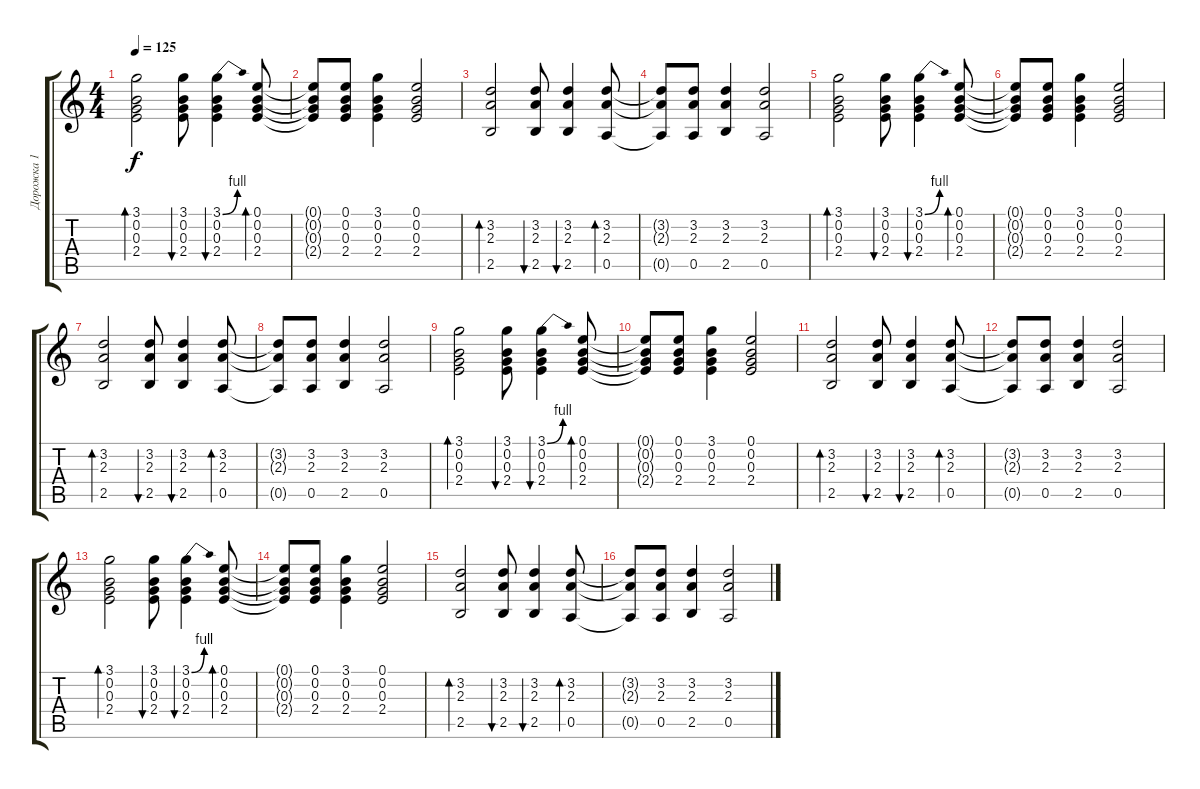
\track ("Дорожка 1" "Дорожка 1") {instrument acousticguitarsteel}
\staff {score tabs}
\tuning (E4 B3 G3 D3 A2 E2) {hide}
\ts (4 4)
\tempo 125
\clef g2
\ks c
(3.1 0.2 0.3 2.4).2{bd 240 dy f volume 9 instrument acousticguitarsteel} (3.1 0.2 0.3 2.4).8{bu 30} (3.1{be (bend 0 0 60 4)} 0.2 0.3 2.4).4{bu 30} (0.1 0.2 0.3 2.4).8{bd 120} |
(0.1{t} 0.2{t} 0.3{t} 2.4{t}).8 (0.1 0.2 0.3 2.4).8 (3.1 0.2 0.3 2.4).4 (0.1 0.2 0.3 2.4).2 |
(3.2 2.3 2.5).2{bd 240} (3.2 2.3 2.5).8{bu 30} (3.2 2.3 2.5).4{bu 30} (3.2 2.3 0.5).8{bd 120} |
(3.2{t} 2.3{t} 0.5{t}).8 (3.2 2.3 0.5).8 (3.2 2.3 2.5).4 (3.2 2.3 0.5).2 |
(3.1 0.2 0.3 2.4).2{bd 240} (3.1 0.2 0.3 2.4).8{bu 30} (3.1{be (bend 0 0 60 4)} 0.2 0.3 2.4).4{bu 30} (0.1 0.2 0.3 2.4).8{bd 120} |
(0.1{t} 0.2{t} 0.3{t} 2.4{t}).8 (0.1 0.2 0.3 2.4).8 (3.1 0.2 0.3 2.4).4 (0.1 0.2 0.3 2.4).2 |
(3.2 2.3 2.5).2{bd 240} (3.2 2.3 2.5).8{bu 30} (3.2 2.3 2.5).4{bu 30} (3.2 2.3 0.5).8{bd 120} |
(3.2{t} 2.3{t} 0.5{t}).8 (3.2 2.3 0.5).8 (3.2 2.3 2.5).4 (3.2 2.3 0.5).2 |
(3.1 0.2 0.3 2.4).2{bd 240} (3.1 0.2 0.3 2.4).8{bu 30} (3.1{be (bend 0 0 60 4)} 0.2 0.3 2.4).4{bu 30} (0.1 0.2 0.3 2.4).8{bd 120} |
(0.1{t} 0.2{t} 0.3{t} 2.4{t}).8 (0.1 0.2 0.3 2.4).8 (3.1 0.2 0.3 2.4).4 (0.1 0.2 0.3 2.4).2 |
(3.2 2.3 2.5).2{bd 240} (3.2 2.3 2.5).8{bu 30} (3.2 2.3 2.5).4{bu 30} (3.2 2.3 0.5).8{bd 120} |
(3.2{t} 2.3{t} 0.5{t}).8 (3.2 2.3 0.5).8 (3.2 2.3 2.5).4 (3.2 2.3 0.5).2 |
(3.1 0.2 0.3 2.4).2{bd 240} (3.1 0.2 0.3 2.4).8{bu 30} (3.1{be (bend 0 0 60 4)} 0.2 0.3 2.4).4{bu 30} (0.1 0.2 0.3 2.4).8{bd 120} |
(0.1{t} 0.2{t} 0.3{t} 2.4{t}).8 (0.1 0.2 0.3 2.4).8 (3.1 0.2 0.3 2.4).4 (0.1 0.2 0.3 2.4).2 |
(3.2 2.3 2.5).2{bd 240} (3.2 2.3 2.5).8{bu 30} (3.2 2.3 2.5).4{bu 30} (3.2 2.3 0.5).8{bd 120} |
(3.2{t} 2.3{t} 0.5{t}).8 (3.2 2.3 0.5).8 (3.2 2.3 2.5).4 (3.2 2.3 0.5).2
